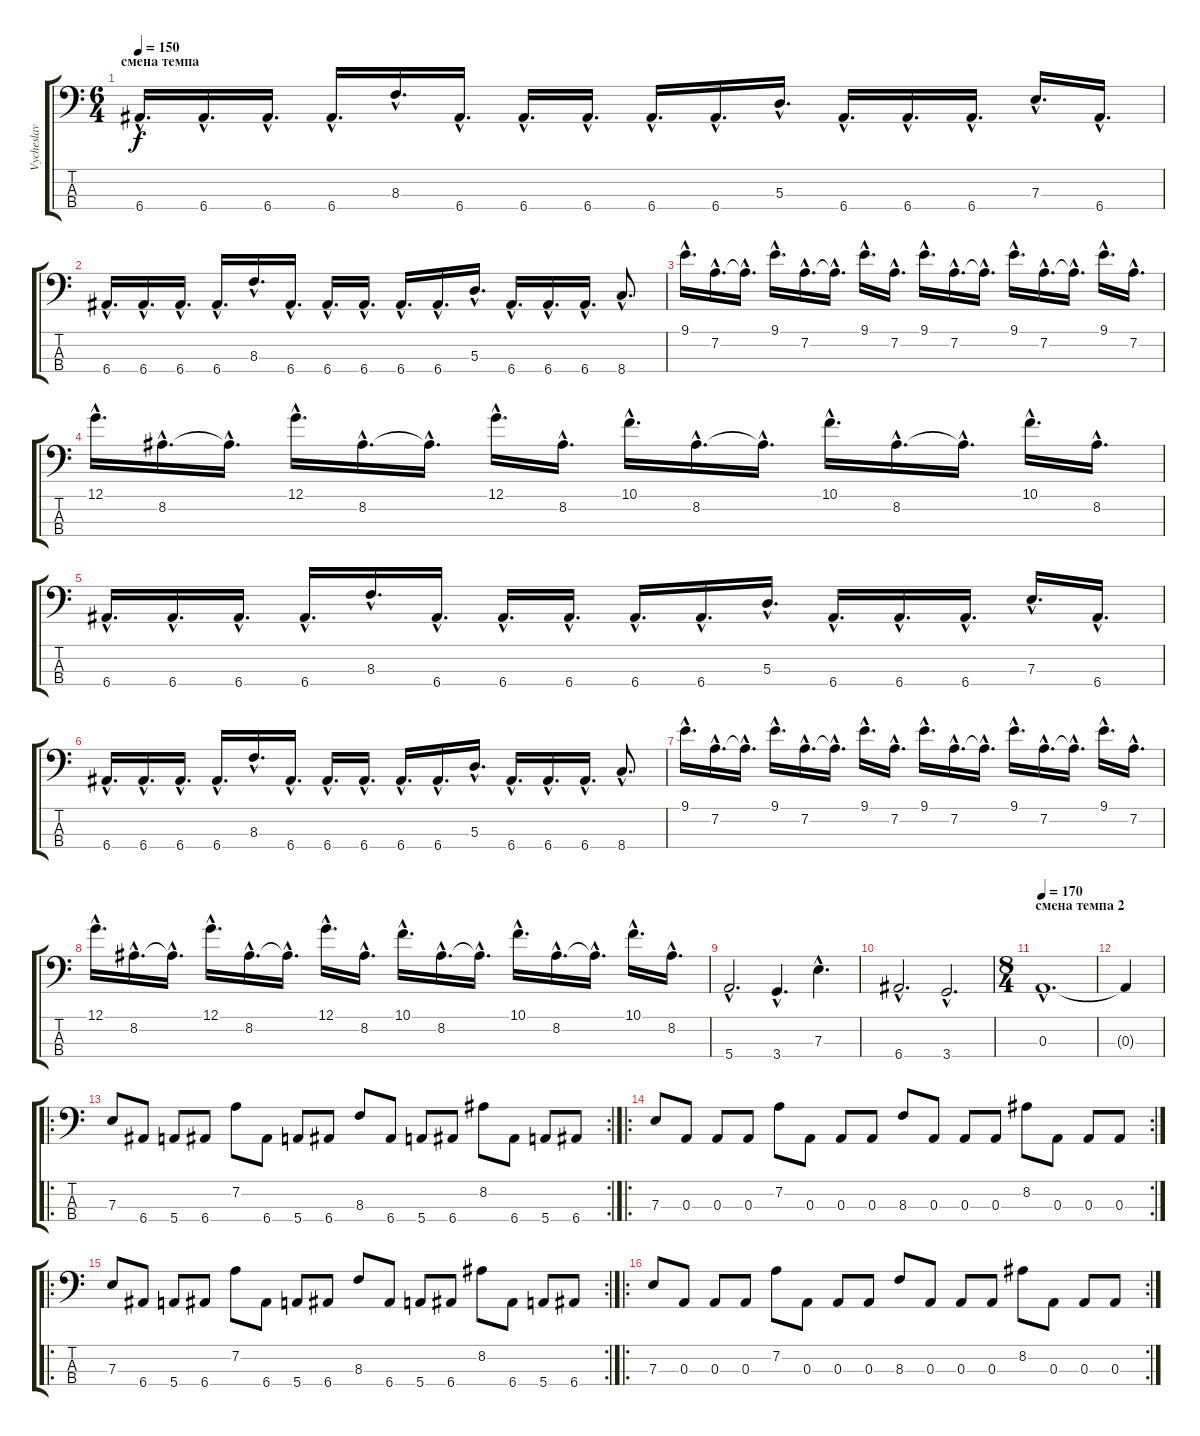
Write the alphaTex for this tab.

\track ("Vycheslav Semikin bass" "Vycheslav ") {instrument slapbass1}
\staff {score tabs}
\tuning (G2 D2 A1 E1) {hide}
\ts (6 4)
\section ("" "смена темпа")
\tempo 150
\clef f4
\ks c
6.4{hac}.16{d dy f} 6.4{hac}.16{d} 6.4{hac}.16{d} 6.4{hac}.16{d} 8.3{hac}.16{d} 6.4{hac}.16{d} 6.4{hac}.16{d} 6.4{hac}.16{d} 6.4{hac}.16{d} 6.4{hac}.16{d} 5.3{hac}.16{d} 6.4{hac}.16{d} 6.4{hac}.16{d} 6.4{hac}.16{d} 7.3{hac}.16{d} 6.4{hac}.16{d} |
6.4{hac}.16{d} 6.4{hac}.16{d} 6.4{hac}.16{d} 6.4{hac}.16{d} 8.3{hac}.16{d} 6.4{hac}.16{d} 6.4{hac}.16{d} 6.4{hac}.16{d} 6.4{hac}.16{d} 6.4{hac}.16{d} 5.3{hac}.16{d} 6.4{hac}.16{d} 6.4{hac}.16{d} 6.4{hac}.16{d} 8.4{hac}.8{d} |
9.1{hac}.16{d} 7.2{hac}.16{d} 7.2{hac t}.16{d} 9.1{hac}.16{d} 7.2{hac}.16{d} 7.2{hac t}.16{d} 9.1{hac}.16{d} 7.2{hac}.16{d} 9.1{hac}.16{d} 7.2{hac}.16{d} 7.2{hac t}.16{d} 9.1{hac}.16{d} 7.2{hac}.16{d} 7.2{hac t}.16{d} 9.1{hac}.16{d} 7.2{hac}.16{d} |
12.1{hac}.16{d} 8.2{hac}.16{d} 8.2{hac t}.16{d} 12.1{hac}.16{d} 8.2{hac}.16{d} 8.2{hac t}.16{d} 12.1{hac}.16{d} 8.2{hac}.16{d} 10.1{hac}.16{d} 8.2{hac}.16{d} 8.2{hac t}.16{d} 10.1{hac}.16{d} 8.2{hac}.16{d} 8.2{hac t}.16{d} 10.1{hac}.16{d} 8.2{hac}.16{d} |
6.4{hac}.16{d} 6.4{hac}.16{d} 6.4{hac}.16{d} 6.4{hac}.16{d} 8.3{hac}.16{d} 6.4{hac}.16{d} 6.4{hac}.16{d} 6.4{hac}.16{d} 6.4{hac}.16{d} 6.4{hac}.16{d} 5.3{hac}.16{d} 6.4{hac}.16{d} 6.4{hac}.16{d} 6.4{hac}.16{d} 7.3{hac}.16{d} 6.4{hac}.16{d} |
6.4{hac}.16{d} 6.4{hac}.16{d} 6.4{hac}.16{d} 6.4{hac}.16{d} 8.3{hac}.16{d} 6.4{hac}.16{d} 6.4{hac}.16{d} 6.4{hac}.16{d} 6.4{hac}.16{d} 6.4{hac}.16{d} 5.3{hac}.16{d} 6.4{hac}.16{d} 6.4{hac}.16{d} 6.4{hac}.16{d} 8.4{hac}.8{d} |
9.1{hac}.16{d} 7.2{hac}.16{d} 7.2{hac t}.16{d} 9.1{hac}.16{d} 7.2{hac}.16{d} 7.2{hac t}.16{d} 9.1{hac}.16{d} 7.2{hac}.16{d} 9.1{hac}.16{d} 7.2{hac}.16{d} 7.2{hac t}.16{d} 9.1{hac}.16{d} 7.2{hac}.16{d} 7.2{hac t}.16{d} 9.1{hac}.16{d} 7.2{hac}.16{d} |
12.1{hac}.16{d} 8.2{hac}.16{d} 8.2{hac t}.16{d} 12.1{hac}.16{d} 8.2{hac}.16{d} 8.2{hac t}.16{d} 12.1{hac}.16{d} 8.2{hac}.16{d} 10.1{hac}.16{d} 8.2{hac}.16{d} 8.2{hac t}.16{d} 10.1{hac}.16{d} 8.2{hac}.16{d} 8.2{hac t}.16{d} 10.1{hac}.16{d} 8.2{hac}.16{d} |
5.4{hac}.2{d} 3.4{hac}.4{d} 7.3{hac}.4{d} |
6.4{hac}.2{d} 3.4{hac}.2{d} |
\ts (8 4)
\section ("" "смена темпа 2")
\tempo 170
0.3{hac}.1{d} |
0.3{t}.4 |
\ro
\rc 2
7.3.8 6.4.8 5.4.8 6.4.8 7.2.8 6.4.8 5.4.8 6.4.8 8.3.8 6.4.8 5.4.8 6.4.8 8.2.8 6.4.8 5.4.8 6.4.8 |
\ro
\rc 2
7.3.8 0.3.8 0.3.8 0.3.8 7.2.8 0.3.8 0.3.8 0.3.8 8.3.8 0.3.8 0.3.8 0.3.8 8.2.8 0.3.8 0.3.8 0.3.8 |
\ro
\rc 2
7.3.8 6.4.8 5.4.8 6.4.8 7.2.8 6.4.8 5.4.8 6.4.8 8.3.8 6.4.8 5.4.8 6.4.8 8.2.8 6.4.8 5.4.8 6.4.8 |
\ro
\rc 2
7.3.8 0.3.8 0.3.8 0.3.8 7.2.8 0.3.8 0.3.8 0.3.8 8.3.8 0.3.8 0.3.8 0.3.8 8.2.8 0.3.8 0.3.8 0.3.8
